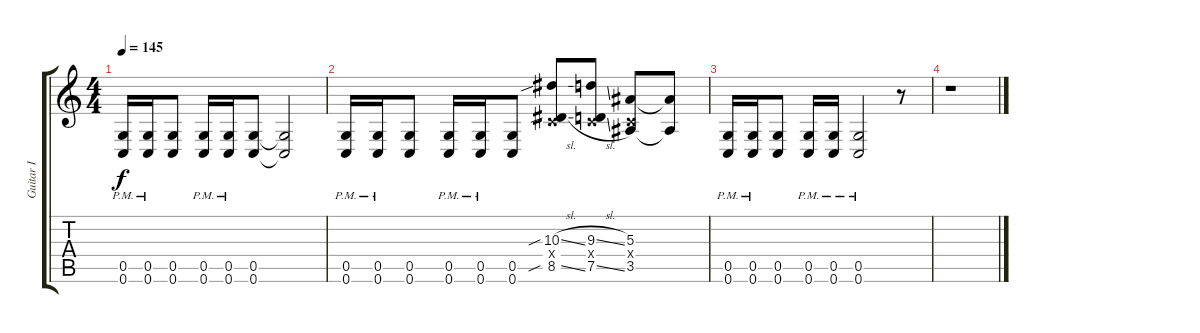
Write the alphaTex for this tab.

\track ("Guitar I" "Guitar I") {instrument distortionguitar}
\staff {score tabs}
\tuning (D4 A3 F3 C3 G2 C2) {hide}
\ts (4 4)
\tempo 145
\clef g2
\ks c
(0.5{pm} 0.6{pm}).16{dy f} (0.5{pm} 0.6{pm}).16 (0.5 0.6).8 (0.5{pm} 0.6{pm}).16 (0.5{pm} 0.6{pm}).16 (0.5 0.6).8 (0.5{t} 0.6{t}).2 |
(0.5{pm} 0.6{pm}).16 (0.5{pm} 0.6{pm}).16 (0.5 0.6).8 (0.5{pm} 0.6{pm}).16 (0.5{pm} 0.6{pm}).16 (0.5 0.6).8 (10.3{sib sl} 0.4{x} 8.5{sib sl}).8 (9.3{sl} 0.4{x} 7.5{sl}).8 (5.3 0.4{x} 3.5).8 (5.3{t} 3.5{t}).8 |
(0.5{pm} 0.6{pm}).16 (0.5{pm} 0.6{pm}).16 (0.5 0.6).8 (0.5{pm} 0.6{pm}).16 (0.5{pm} 0.6{pm}).16 (0.5{pm} 0.6{pm}).2 r.8 |
r.1
